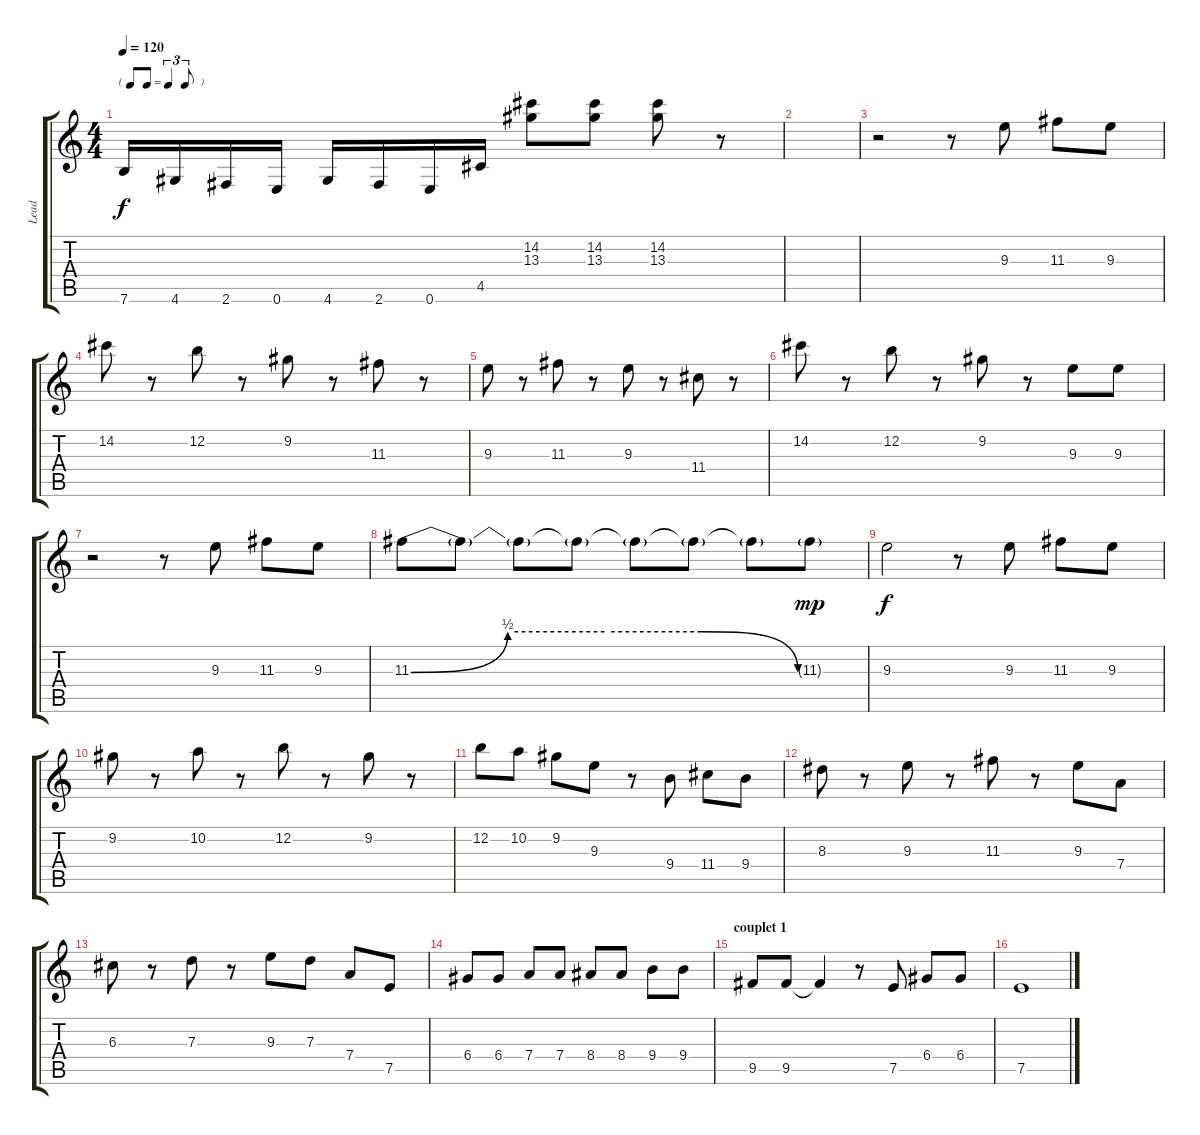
\track ("Lead" "Lead") {instrument distortionguitar}
\staff {score tabs}
\tuning (E4 B3 G3 D3 A2 E2) {hide}
\ts (4 4)
\tf triplet8th
\tempo 120
\clef g2
\ks c
7.6.16{dy f} 4.6.16 2.6.16 0.6.16 4.6.16 2.6.16 0.6.16 4.5.16 (14.2 13.3).8 (14.2 13.3).8 (14.2 13.3).8 r.8 |
|
r.2 r.8 9.3.8 11.3.8 9.3.8 |
14.2.8 r.8 12.2.8 r.8 9.2.8 r.8 11.3.8 r.8 |
9.3.8 r.8 11.3.8 r.8 9.3.8 r.8 11.4.8 r.8 |
14.2.8 r.8 12.2.8 r.8 9.2.8 r.8 9.3.8 9.3.8 |
r.2 r.8 9.3.8 11.3.8 9.3.8 |
11.3{be (custom 0 0 15 2 30 2 45 2 60 0)}.8 11.3{t}.8 11.3{t}.8 11.3{t}.8 11.3{t}.8 11.3{t}.8 11.3{t}.8 11.3{g}.8{dy mp} |
9.3.2{dy f} r.8 9.3.8 11.3.8 9.3.8 |
9.2.8 r.8 10.2.8 r.8 12.2.8 r.8 9.2.8 r.8 |
12.2.8 10.2.8 9.2.8 9.3.8 r.8 9.4.8 11.4.8 9.4.8 |
8.3.8 r.8 9.3.8 r.8 11.3.8 r.8 9.3.8 7.4.8 |
6.3.8 r.8 7.3.8 r.8 9.3.8 7.3.8 7.4.8 7.5.8 |
6.4.8 6.4.8 7.4.8 7.4.8 8.4.8 8.4.8 9.4.8 9.4.8 |
\section ("" "couplet 1")
9.5.8 9.5.8 9.5{t}.4 r.8 7.5.8 6.4.8 6.4.8 |
7.5.1
